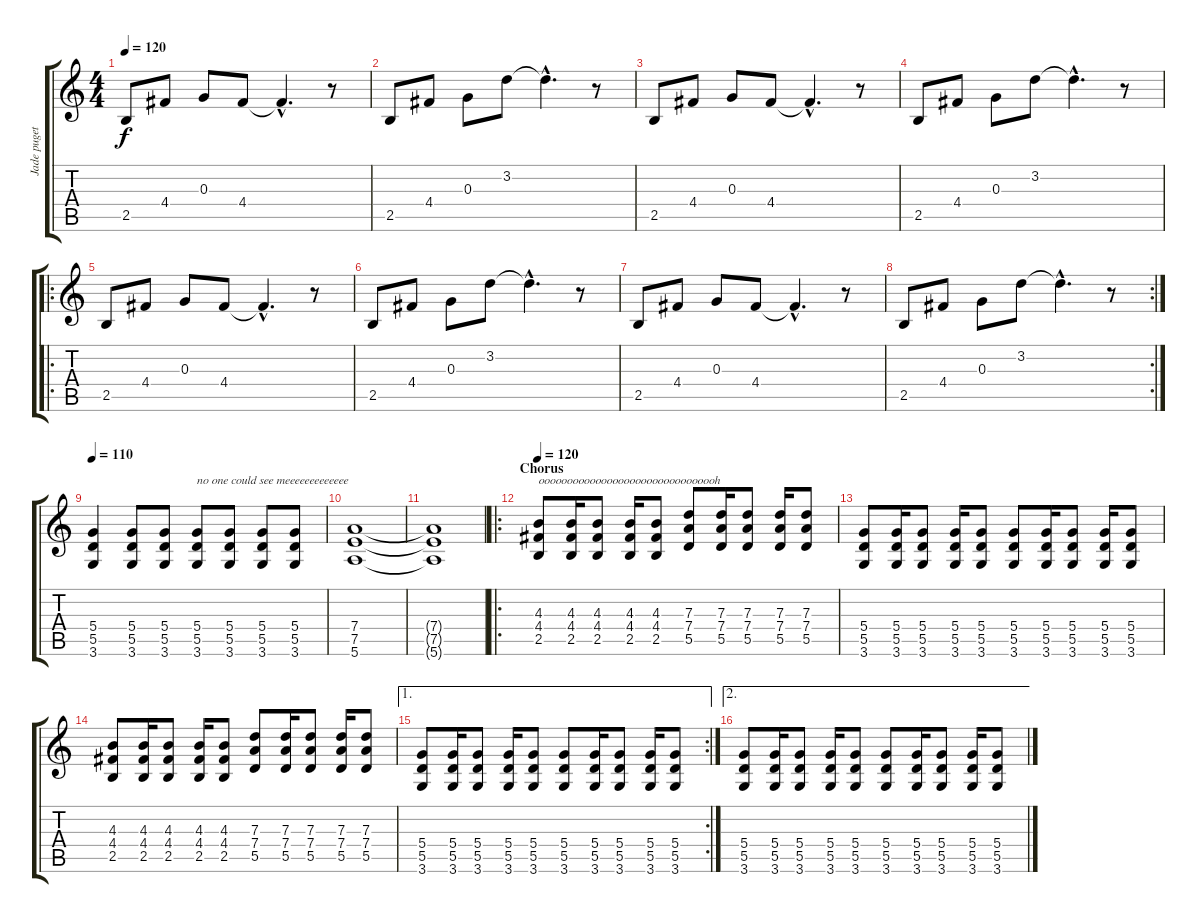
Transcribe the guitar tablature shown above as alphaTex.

\track ("Jade puget" "Jade puget") {instrument distortionguitar}
\staff {score tabs}
\tuning (E4 B3 G3 D3 A2 E2) {hide}
\ts (4 4)
\tempo 120
\clef g2
\ks c
2.5.8{dy f instrument electricguitarclean} 4.4.8 0.3.8 4.4.8 4.4{hac t}.4{d} r.8 |
2.5.8{instrument electricguitarclean} 4.4.8 0.3.8 3.2.8 3.2{hac t}.4{d} r.8 |
2.5.8{instrument electricguitarclean} 4.4.8 0.3.8 4.4.8 4.4{hac t}.4{d} r.8 |
2.5.8{instrument electricguitarclean} 4.4.8 0.3.8 3.2.8 3.2{hac t}.4{d} r.8 |
\ro
2.5.8{instrument electricguitarclean} 4.4.8 0.3.8 4.4.8 4.4{hac t}.4{d} r.8 |
2.5.8{instrument electricguitarclean} 4.4.8 0.3.8 3.2.8 3.2{hac t}.4{d} r.8 |
2.5.8{instrument electricguitarclean} 4.4.8 0.3.8 4.4.8 4.4{hac t}.4{d} r.8 |
\rc 2
2.5.8{instrument electricguitarclean} 4.4.8 0.3.8 3.2.8 3.2{hac t}.4{d} r.8 |
\tempo 110
(5.4 5.5 3.6).4{instrument distortionguitar} (5.4 5.5 3.6).8{instrument electricguitarmuted} (5.4 5.5 3.6).8 (5.4 5.5 3.6).8{txt "no one could see meeeeeeeeeeeee"} (5.4 5.5 3.6).8{instrument distortionguitar} (5.4 5.5 3.6).8 (5.4 5.5 3.6).8 |
(7.4 7.5 5.6).1{volume 12 instrument distortionguitar} |
(7.4{t} 7.5{t} 5.6{t}).1 |
\ro
\section ("" "Chorus")
\tempo 120
(4.3 4.4 2.5).8{txt "oooooooooooooooooooooooooooooooh" volume 15} (4.3 4.4 2.5).16 (4.3 4.4 2.5).8 (4.3 4.4 2.5).16 (4.3 4.4 2.5).8 (7.3 7.4 5.5).8 (7.3 7.4 5.5).16 (7.3 7.4 5.5).8 (7.3 7.4 5.5).16 (7.3 7.4 5.5).8 |
(5.4 5.5 3.6).8 (5.4 5.5 3.6).16 (5.4 5.5 3.6).8 (5.4 5.5 3.6).16 (5.4 5.5 3.6).8 (5.4 5.5 3.6).8 (5.4 5.5 3.6).16 (5.4 5.5 3.6).8 (5.4 5.5 3.6).16 (5.4 5.5 3.6).8 |
(4.3 4.4 2.5).8 (4.3 4.4 2.5).16 (4.3 4.4 2.5).8 (4.3 4.4 2.5).16 (4.3 4.4 2.5).8 (7.3 7.4 5.5).8 (7.3 7.4 5.5).16 (7.3 7.4 5.5).8 (7.3 7.4 5.5).16 (7.3 7.4 5.5).8 |
\ae 1
\rc 2
(5.4 5.5 3.6).8 (5.4 5.5 3.6).16 (5.4 5.5 3.6).8 (5.4 5.5 3.6).16 (5.4 5.5 3.6).8 (5.4 5.5 3.6).8 (5.4 5.5 3.6).16 (5.4 5.5 3.6).8 (5.4 5.5 3.6).16 (5.4 5.5 3.6).8 |
\ae 2
(5.4 5.5 3.6).8 (5.4 5.5 3.6).16 (5.4 5.5 3.6).8 (5.4 5.5 3.6).16 (5.4 5.5 3.6).8 (5.4 5.5 3.6).8 (5.4 5.5 3.6).16 (5.4 5.5 3.6).8 (5.4 5.5 3.6).16 (5.4 5.5 3.6).8
